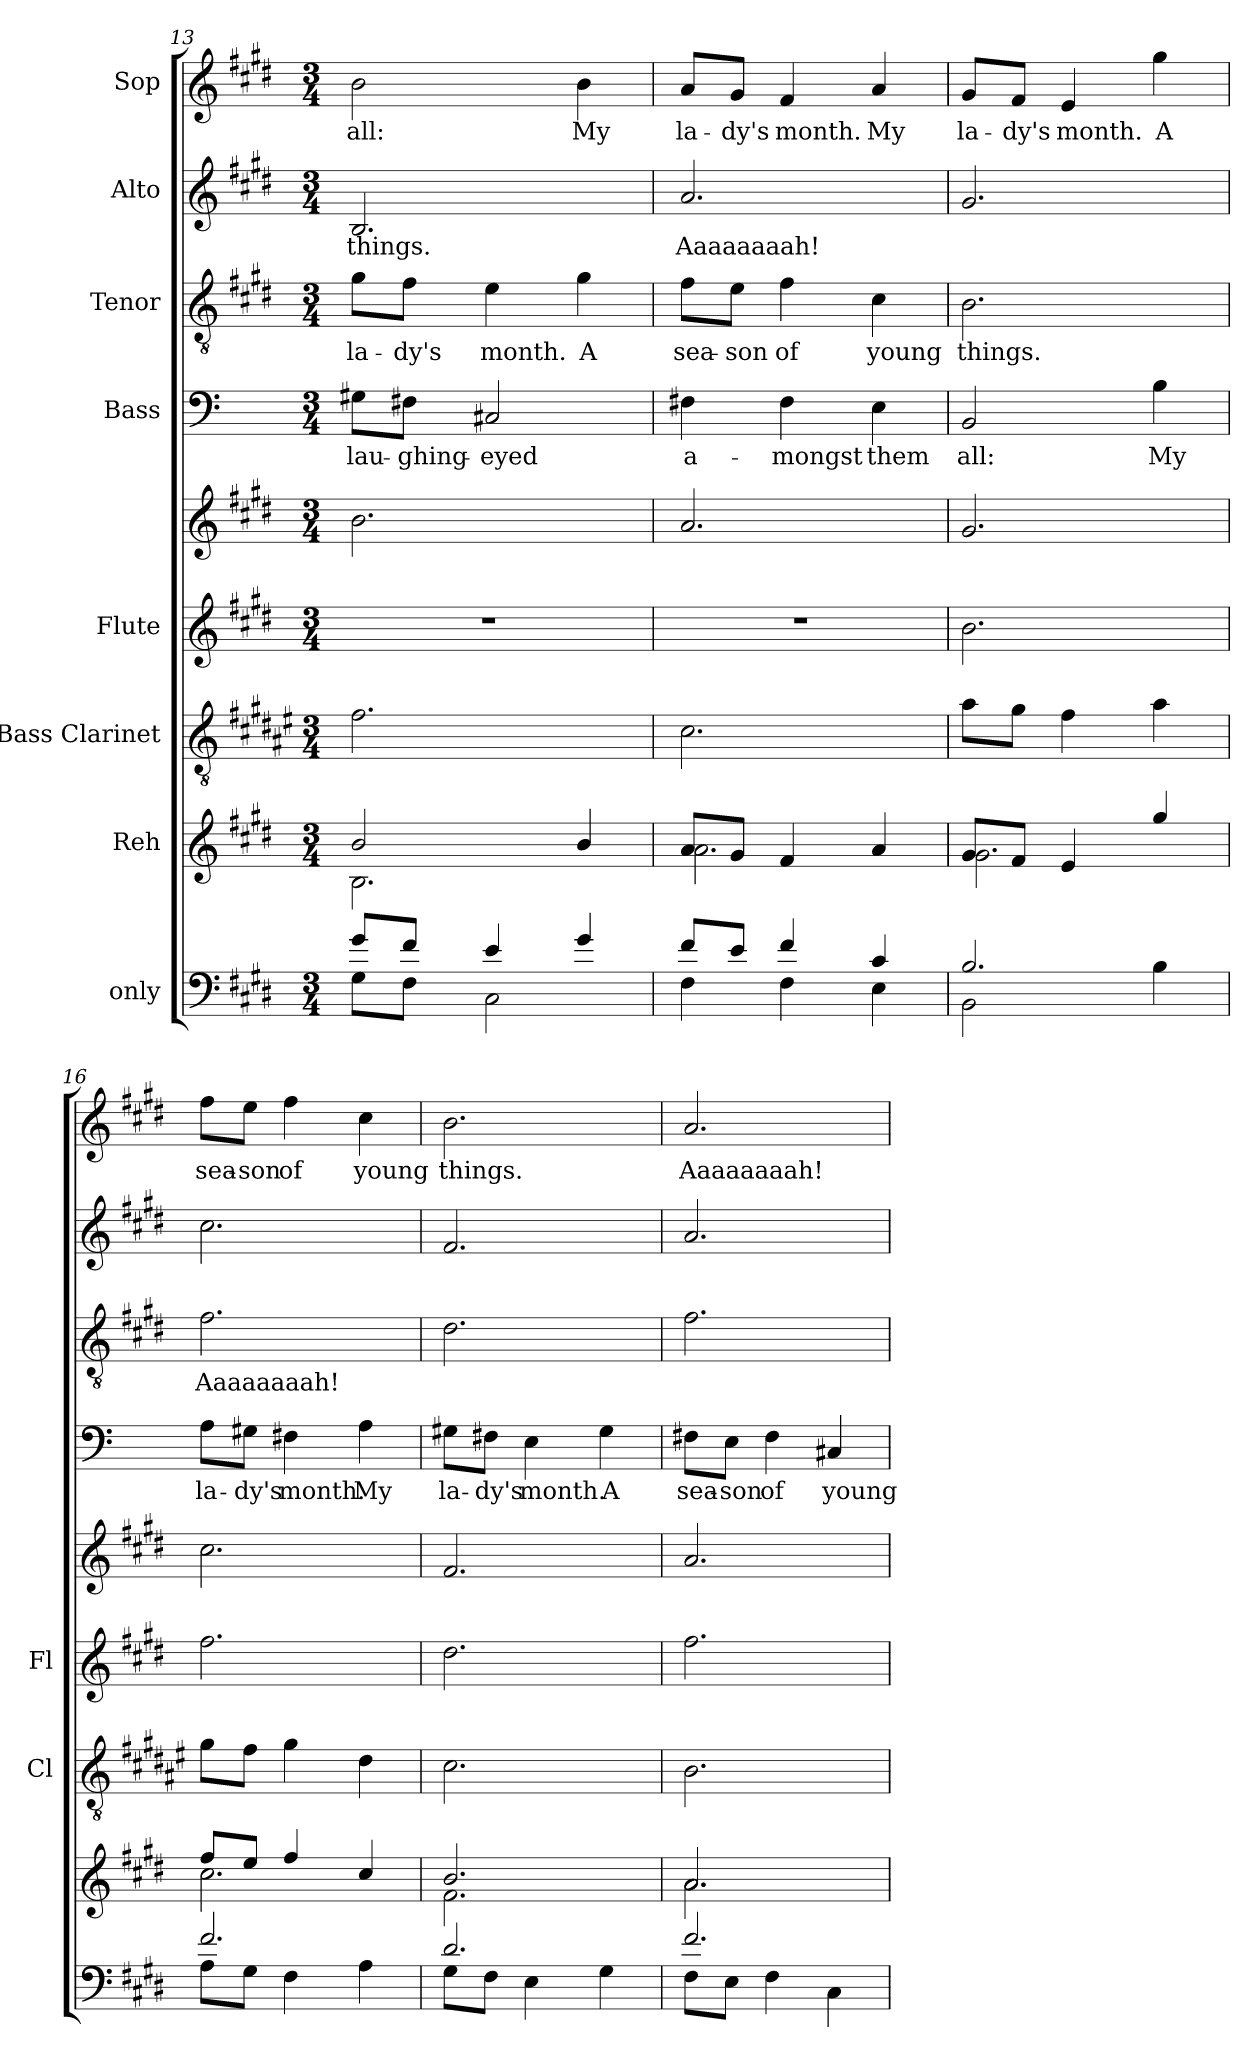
**kern	**kern	**kern	**kern	**kern	**kern	**text	**kern	**text	**kern	**text	**kern	**text
*part8	*part7	*part6	*part5	*part5	*part4	*part4	*part3	*part3	*part2	*part2	*part1	*part1
*staff9	*staff8	*staff7	*staff6	*staff5	*staff4	*staff4	*staff3	*staff3	*staff2	*staff2	*staff1	*staff1
*I"only	*I"Reh	*I"Bass Clarinet	*I"Flute	*	*I"Bass	*	*I"Tenor	*	*I"Alto	*	*I"Sop	*
*	*	*I'Cl	*I'Fl	*	*	*	*	*	*	*	*	*
*clefF4	*clefG2	*clefGv2	*clefG2	*clefG2	*clefF4	*	*clefGv2	*	*clefG2	*	*clefG2	*
*	*	*ITrd1c2	*	*	*	*	*	*	*	*	*	*
*k[f#c#g#d#]	*k[f#c#g#d#]	*k[f#c#g#d#]	*k[f#c#g#d#]	*k[f#c#g#d#]	*k[]	*	*k[f#c#g#d#]	*	*k[f#c#g#d#]	*	*k[f#c#g#d#]	*
*E:	*E:	*E:	*E:	*E:	*C:	*	*E:	*	*E:	*	*E:	*
*M3/4	*M3/4	*M3/4	*M3/4	*M3/4	*M3/4	*	*M3/4	*	*M3/4	*	*M3/4	*
=13	=13	=13	=13	=13	=13	=13	=13	=13	=13	=13	=13	=13
*^	*^	*	*	*	*	*	*	*	*	*	*	*
!	!	!	!	!	!	!	!	!LO:LY:b	!	!LO:LY:b	!	!LO:LY:b	!	!LO:LY:b:cj
8g#/L	8G#\L	2b/	2.B\	2.e\	2.r	2.b\	8G#\L	lau-	8g#\L	la-	2.B/	things.	2b\	all:
!	!	!	!	!	!	!	!	!LO:LY:b	!	!LO:LY:b	!	!	!	!
8f#/J	8F#\J	.	.	.	.	.	8F#\J	-ghing-	8f#\J	-dy's	.	.	.	.
!	!	!	!	!	!	!	!	!LO:LY:b	!	!LO:LY:b	!	!	!	!
4e/	2C#\	.	.	.	.	.	2C#/	-eyed	4e\	month.	.	.	.	.
!	!	!	!	!	!	!	!	!	!	!LO:LY:b	!	!	!	!LO:LY:b:cj
4g#/	.	4b/	.	.	.	.	.	.	4g#\	A	.	.	4b\	My
=14	=14	=14	=14	=14	=14	=14	=14	=14	=14	=14	=14	=14	=14	=14
!	!	!	!	!	!	!	!	!LO:LY:b	!	!LO:LY:b	!	!LO:LY:b	!	!LO:LY:b:cj
8f#/L	4F#\	8a/L	2.a\	2.B\	2.r	2.a/	4F#\	a-	8f#\L	sea-	2.a/	Aaaaaaaah!	8a/L	la-
!	!	!	!	!	!	!	!	!	!	!LO:LY:b	!	!	!	!LO:LY:b:cj
8e/J	.	8g#/J	.	.	.	.	.	.	8e\J	-son	.	.	8g#/J	-dy's
!	!	!	!	!	!	!	!	!LO:LY:b	!	!LO:LY:b	!	!	!	!LO:LY:b:cj
4f#/	4F#\	4f#/	.	.	.	.	4F#\	-mongst	4f#\	of	.	.	4f#/	month.
!	!	!	!	!	!	!	!	!LO:LY:b	!	!LO:LY:b	!	!	!	!LO:LY:b:cj
4c#/	4E\	4a/	.	.	.	.	4E\	them	4c#\	young	.	.	4a/	My
!!LO:PB:g=z
=15	=15	=15	=15	=15	=15	=15	=15	=15	=15	=15	=15	=15	=15	=15
!	!	!	!	!	!	!	!	!LO:LY:b	!	!LO:LY:b	!	!	!	!LO:LY:b:cj
2.B/	2BB\	8g#/L	2.g#\	8g#\L	2.b\	2.g#/	2BB/	all:	2.B\	things.	2.g#/	.	8g#/L	la-
!	!	!	!	!	!	!	!	!	!	!	!	!	!	!LO:LY:b:cj
.	.	8f#/J	.	8f#\J	.	.	.	.	.	.	.	.	8f#/J	-dy's
!	!	!	!	!	!	!	!	!	!	!	!	!	!	!LO:LY:b:cj
.	.	4e/	.	4e\	.	.	.	.	.	.	.	.	4e/	month.
!	!	!	!	!	!	!	!	!LO:LY:b	!	!	!	!	!	!LO:LY:b:cj
.	4B\	4gg#/	.	4g#\	.	.	4B\	My	.	.	.	.	4gg#\	A
=16	=16	=16	=16	=16	=16	=16	=16	=16	=16	=16	=16	=16	=16	=16
!	!	!	!	!	!	!	!	!LO:LY:b	!	!LO:LY:b	!	!	!	!LO:LY:b:cj
2.f#/	8A\L	8ff#/L	2.cc#\	8f#\L	2.ff#\	2.cc#\	8A\L	la-	2.f#\	Aaaaaaaah!	2.cc#\	.	8ff#\L	sea-
!	!	!	!	!	!	!	!	!LO:LY:b	!	!	!	!	!	!LO:LY:b:cj
.	8G#\J	8ee/J	.	8e\J	.	.	8G#\J	-dy's	.	.	.	.	8ee\J	-son
!	!	!	!	!	!	!	!	!LO:LY:b	!	!	!	!	!	!LO:LY:b:cj
.	4F#\	4ff#/	.	4f#\	.	.	4F#\	month.	.	.	.	.	4ff#\	of
!	!	!	!	!	!	!	!	!LO:LY:b	!	!	!	!	!	!LO:LY:b:cj
.	4A\	4cc#/	.	4c#\	.	.	4A\	My	.	.	.	.	4cc#\	young
=17	=17	=17	=17	=17	=17	=17	=17	=17	=17	=17	=17	=17	=17	=17
!	!	!	!	!	!	!	!	!LO:LY:b	!	!	!	!	!	!LO:LY:b:cj
2.d#/	8G#\L	2.b/	2.f#\	2.B\	2.dd#\	2.f#/	8G#\L	la-	2.d#\	.	2.f#/	.	2.b\	things.
!	!	!	!	!	!	!	!	!LO:LY:b	!	!	!	!	!	!
.	8F#\J	.	.	.	.	.	8F#\J	-dy's	.	.	.	.	.	.
!	!	!	!	!	!	!	!	!LO:LY:b	!	!	!	!	!	!
.	4E\	.	.	.	.	.	4E\	month.	.	.	.	.	.	.
!	!	!	!	!	!	!	!	!LO:LY:b	!	!	!	!	!	!
.	4G#\	.	.	.	.	.	4G#\	A	.	.	.	.	.	.
=18	=18	=18	=18	=18	=18	=18	=18	=18	=18	=18	=18	=18	=18	=18
!	!	!	!	!	!	!	!	!LO:LY:b	!	!	!	!	!	!LO:LY:b:cj
2.f#/	8F#\L	2.a/	2.a\	2.A\	2.ff#\	2.a/	8F#\L	sea-	2.f#\	.	2.a/	.	2.a/	Aaaaaaaah!
!	!	!	!	!	!	!	!	!LO:LY:b	!	!	!	!	!	!
.	8E\J	.	.	.	.	.	8E\J	-son	.	.	.	.	.	.
!	!	!	!	!	!	!	!	!LO:LY:b	!	!	!	!	!	!
.	4F#\	.	.	.	.	.	4F#\	of	.	.	.	.	.	.
!	!	!	!	!	!	!	!	!LO:LY:b	!	!	!	!	!	!
.	4C#\	.	.	.	.	.	4C#/	young	.	.	.	.	.	.
*v	*v	*	*	*	*	*	*	*	*	*	*	*	*	*
*	*v	*v	*	*	*	*	*	*	*	*	*	*	*
=	=	=	=	=	=	=	=	=	=	=	=	=
*-	*-	*-	*-	*-	*-	*-	*-	*-	*-	*-	*-	*-
